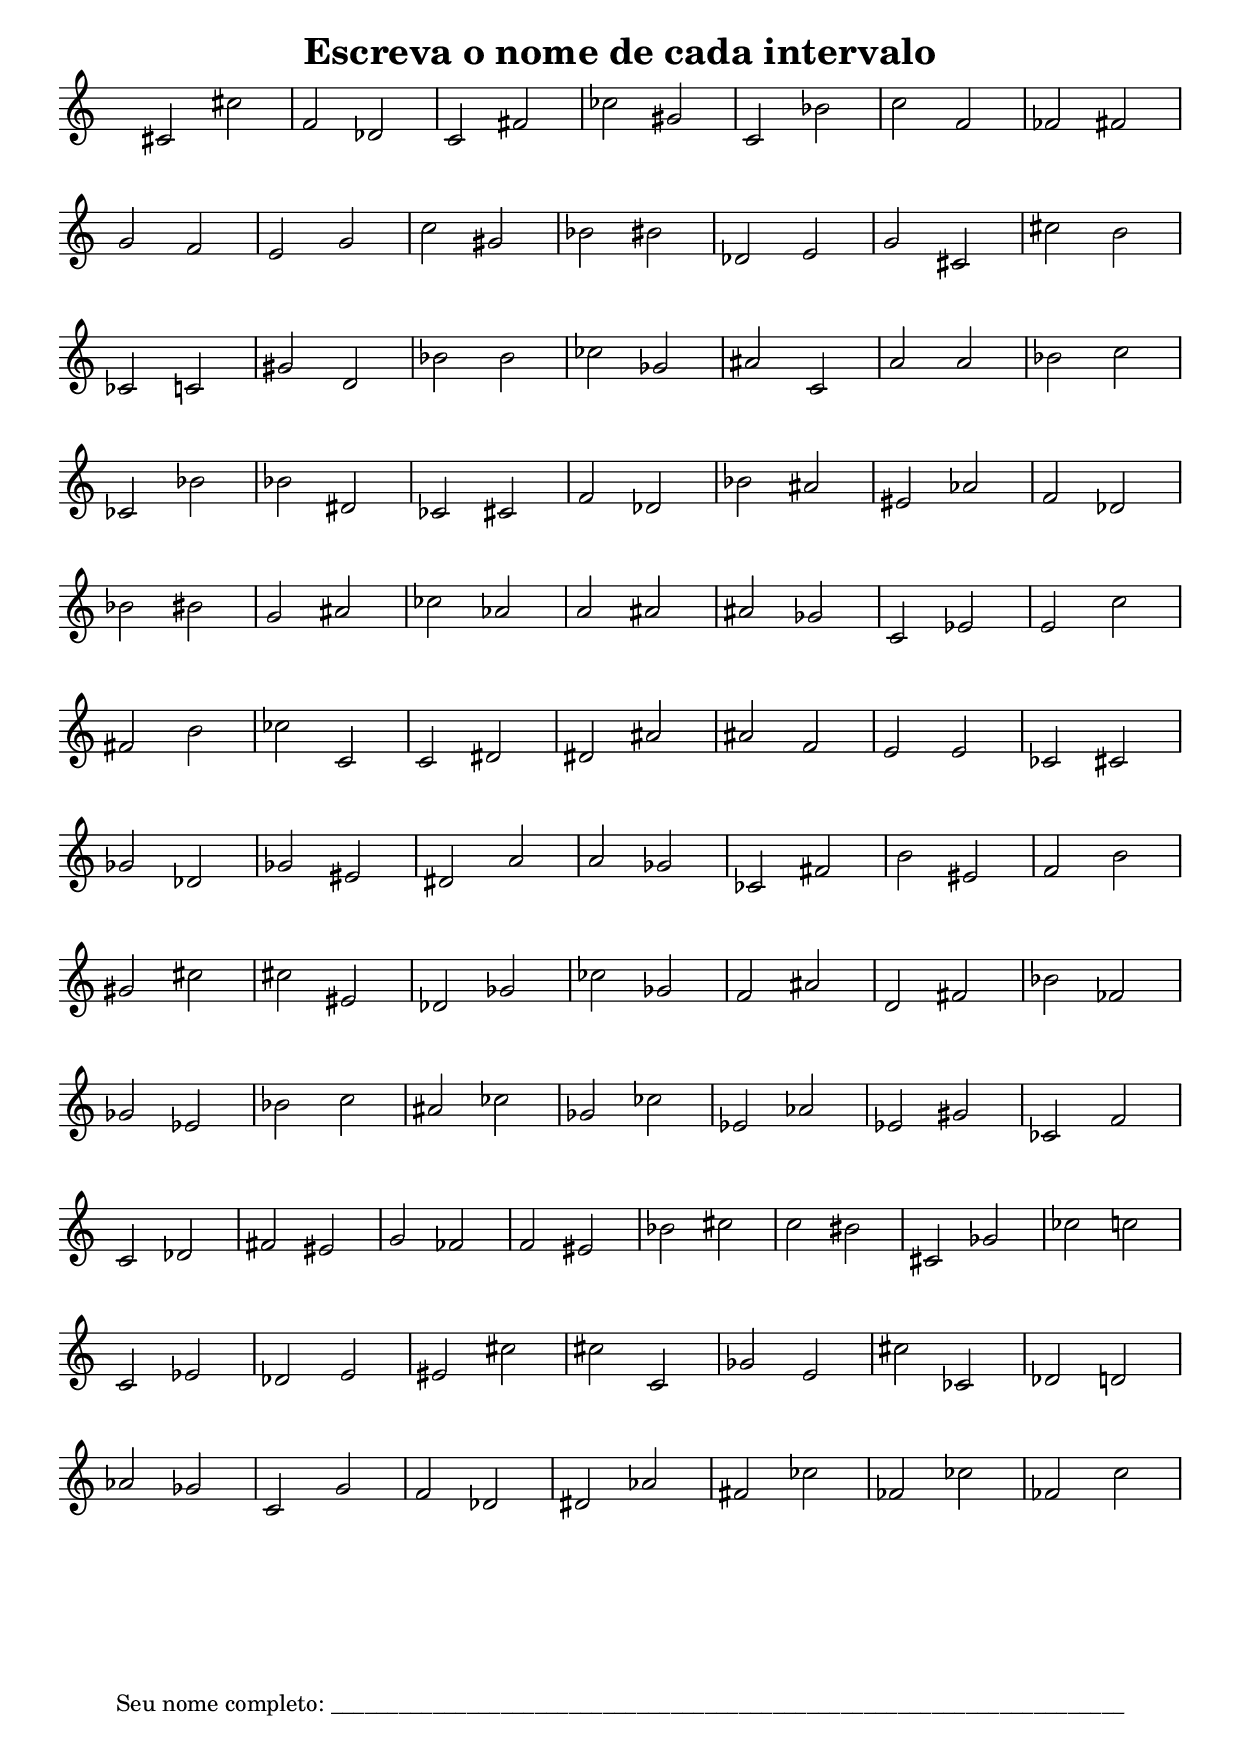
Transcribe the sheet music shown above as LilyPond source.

\header{
        title = "Escreva o nome de cada intervalo"
        %composer = ""

        %Sumir com a nota de rodapé
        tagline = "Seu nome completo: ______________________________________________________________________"
        %poet = ""
        %Se der algum erro, acrescentar o caractere espaço para recarregar a página:
        %...  
}

\paper {
        %paper-width = #100
        %paper-height = #100
        %bottom-margin = #0
        %top-margin = #0
        %left-margin = #20
        %right-margin = #0
        %inner-margin = #0
        %outer-margin = #0
}

\score {
  \new Staff 
        \with {
                %instrumentName = "Saxofone Soprano"
                %shortInstrumentName = "S sax"
        } <<
    \new Voice{

        %instrumento ocarina
        %\set midiInstrument = #"ocarina"
                
        %Compasso 4/4 aparece em fração e não a letra C
        %\numericTimeSignature        

        %remove a clave
        %\hide Staff.Clef
        %\override Staff.Clef.color = #white
        %\override Staff.Clef.layer = #-1

        %a linha abaixo oculta as barras
        %\override Score.BarLine.stencil = ##f
        %\hide Score.BarLine

        %a linha abaixo oculta o pentagrama
        %\override Staff.StaffSymbol.line-count = #0
        %\hide Staff.StaffSymbol
        
        %remove a formula de compasso
        \hide Staff.TimeSignature

        %Clave de percussão
        %\clef percussion
        %Clave de fá
        %\clef F

        %\relative c' {
         {

%Muda a figura da nota
%\improvisationOn

%a linha abaixo oculta a haste da nota
%\hideStem
%para desfazer basta usar
%\undoHideStem \hideStem

%Cor da Haste RGB
%\override Stem.color = #(rgb-color 0 0 1)

%Direção da Haste
%\stemUp
%\stemDown
%\stemNeutral

%Colcheias não se conectam
%\autoBeamOff
%\autoBeamOn

%Ocultar os números dos compassos a cada linha
%\hide Score.BarNumber

%Ocultar ou não as notas a partir do comando
%\hideNotes
%\unHideNotes

%\overrideTimeSignatureSettings
        %4/4        % timeSignatureFraction
        %1/4        % baseMomentFraction
        %#'(3 1)    % beatStructure
        %#'()       % beamExceptions

                \time 4/4

%Audios da Berklee sao 100bpm
%Andamento
%\tempo 4 = 117
 
%Tom da música
%\key f \major %\minor

%@@@@@@@@@@@@@@@@@@@@@@PRIMEIRA@@@@@@@@@@@@@@@@@@@@@@@@@@@@


% Compassos: 85. Notas: 170. Compasso: 4/4
cis'2 cis''2 
f'2 des'2 
c'2 fis'2 
ces''2 gis'2 
c'2 bes'2 
c''2 f'2 
fes'2 fis'2 
g'2 f'2 
e'2 g'2 
c''2 gis'2 
bes'2 bis'2 
des'2 e'2 
g'2 cis'2 
cis''2 b'2 
ces'2 c'2 
gis'2 d'2 
bes'2 bes'2 
ces''2 ges'2 
ais'2 c'2 
a'2 a'2 
bes'2 c''2 
ces'2 bes'2 
bes'2 dis'2 
ces'2 cis'2 
f'2 des'2 
bes'2 ais'2 
eis'2 aes'2 
f'2 des'2 
bes'2 bis'2 
g'2 ais'2 
ces''2 aes'2 
a'2 ais'2 
ais'2 ges'2 
c'2 ees'2 
e'2 c''2 
fis'2 b'2 
ces''2 c'2 
c'2 dis'2 
dis'2 ais'2 
ais'2 f'2 
e'2 e'2 
ces'2 cis'2 
ges'2 des'2 
ges'2 eis'2 
dis'2 a'2 
a'2 ges'2 
ces'2 fis'2 
b'2 eis'2 
f'2 b'2 
gis'2 cis''2 
cis''2 eis'2 
des'2 ges'2 
ces''2 ges'2 
f'2 ais'2 
d'2 fis'2 
bes'2 fes'2 
ges'2 ees'2 
bes'2 c''2 
ais'2 ces''2 
ges'2 ces''2 
ees'2 aes'2 
ees'2 gis'2 
ces'2 f'2 
c'2 des'2 
fis'2 eis'2 
g'2 fes'2 
f'2 eis'2 
bes'2 cis''2 
c''2 bis'2 
cis'2 ges'2 
ces''2 c''2 
c'2 ees'2 
des'2 e'2 
eis'2 cis''2 
cis''2 c'2 
ges'2 e'2 
cis''2 ces'2 
des'2 d'2 
aes'2 ges'2 
c'2 g'2 
f'2 des'2 
dis'2 aes'2 
fis'2 ces''2 
fes'2 ces''2 
fes'2 c''2 






%\bar "||"

\compressMMRests {
    %\override MultiMeasureRest.expand-limit = #1
    %R1*2 | R1*5 | R1*9
    %R1*21
}
\break

        }
        \addlyrics{
                %Alinhamento do texto:
                %\override LyricText.self-alignment-X = #LEFT

                %_ _ _ _ _ _ _ _ _ _ _ _ _ _ _ _ _ _ _ _
                %Me_a -- ju -- da_a te co -- nhecer_...
                %"1" "2" "3" "4" "1" "2" "3" "4" "1" "2" "3" "4" "1" "2" "3" "4"
                %Dó Ré Mi Fá Sol Lá Si
                %"Dó" "Dó♯" "Ré" "Ré♯" "Mi" "Fá" "Fá♯" "Sol" "Sol♯" "Lá" "Lá♯" "Si" "Dó"
                %"Mi" "Mi♭" "Ré" "Ré♭" "Dó" "Si" "Si♭" "Lá" "Lá♭" "Sol" "Sol♭" "Fá" "Mi"
                %"Sol" "Sol♭" "Fá" "Mi" "Mi♭" "Ré" "Ré♭" "Dó" "Si" "Si♭" "Lá" "Lá♭" "Sol"
                %"Dó" "Ré" "Mi" "Fá♯" "Sol♯" "Lá♯" "Dó"
                %"Mi" "Fá"  "Sol"  "Lá"  "Si" "Dó" "Ré" "Mi" "Fá"  "Sol"  "Lá"  "Si" "Dó" "Ré" "Mi" "Fá"  "Sol"  "Lá"
                %"Dó" "Ré" "Mi" "Fá"  "Sol" "Lá"  "Si" "Dó" "Ré" "Mi" "Fá"  "Sol" "Lá"  "Si" "Dó" "Ré" "Mi" 
                
    }

    }

%\new Staff
    %\new Voice {
        
    %instrumento ocarina
    %\set midiInstrument = #"ocarina"
    %Compasso 4/4 aparece em fração e não a letra C
    %\numericTimeSignature    
    %remove a clave
    %\override Staff.Clef.color = #white
    %\override Staff.Clef.layer = #-1
    %a linha abaixo oculta as barras
    %\override Score.BarLine.stencil = ##f
    %a linha abaixo oculta o pentagrama
    %\override Staff.StaffSymbol.line-count = #0
    %remove a formula de compasso
    %\hide Staff.TimeSignature
    %Clave de percussão
    %\clef percussion
    %Clave de fá
    %\clef F
        
    %\relative c''{
    %  {
        
%Muda a figura da nota
%\improvisationOn
%a linha abaixo oculta a haste da nota
%\hide Stem
%para desfazer basta usar
%\undo \hide Stem
%Direção da Haste
%\stemUp 
%\stemDown 
%\stemNeutral
%Colcheias não se ligam
%\autoBeamOff
%Ocultar os números dos compassos
%a cada linha
%\hide Score.BarNumber
%Ocultar ou não as notas a partir do comando
%\hideNotes 
%\unHideNotes 

%\key g \major

%@@@@@@@@@@@@@@@@@@SEGUNDA@@@@@@@@@@@@@@@@@@@@@@@@@@@@@@@@@@@@@@@@@
        %\time 4/4



%\set midiInstrument = #"woodblock"

%a'4 r4 c'4 r4
%a'4 c'4 c'4 c'4
%\break

%a'4 c'4 c'4 c'4 
%a'4 c'4 c'4 c'4
%a'4 c'4 c'4 c'4 
%a'4 c'4 c'4 c'4
%\break


    % }
    % }

  >>

        %gera PDF
        \layout {
                indent = #0
                %line-width = #200
                %ragged-last = #0
                \context{
                        \Score
                        %mudar o espaco entre as notas sem letra
                        %Valores maiores de ly:make-moment produzirão músicas menores.. e 1/4 é maior que 1/16
                        \override SpacingSpanner.base-shortest-duration = #(ly:make-moment 1/16)
                        %\override SpacingSpanner.uniform-stretching = ##t

                        %abaixo tira a contagem de compassos (Dentro de \Score !!!!)
                        \omit BarNumber                        

                        %aumentar este número caso as palavras estejam muito próximas
                        %\Lyrics
                        %\override LyricSpace.minimum-distance = #6.0

                }
        }

        %gera o audio
        \midi{
                %\context{
                                        %\Staff
                                        %\remove "Staff_performer"
                        %\Score
                                %midiMinimumVolume = #1.9
                                %midiMaximumVolume = #2.0
                %}
                                \context {
                                      \Staff
                                      \remove "Staff_performer"
                            }
                            \context {
                                      \Voice
                                      \consists "Staff_performer"
                            }
       }

}
%Frescobaldi = IDE do Lilypond

%a4-ais4-aes4-b4-bis4-bes4-c'4-cis'4-ces'4-d'4-dis'4-des'4-e'4-eis'4-ees'4-f'4-fis'4-fes'4-g'4-gis'4-ges'4-a'4-ais'4-aes'4-b'4-bis'4-bes'4-c''4-cis''4-ces''4-d''4-dis''4-des''4-e''4-eis''4-ees''4-f''4-fis''4-fes''4-g''4-gis''4-ges''4-a''4-ais''4-aes''4-b''4-bis''4-bes''4-c'''4-cis'''4-ces'''4
%c,4-cis,4-ces,4-d,4-dis,4-des,4-e,4-eis,4-ees,4-f,4-fis,4-fes,4-g,4-gis,4-ges,4-a,4-ais,4-aes,4-b,4-bis,4-bes,4-c4-cis4-ces4-d4-dis4-des4-e4-eis4-ees4-f4-fis4-fes4-g4-gis4-ges4-a4-ais4-aes4-b4-bis4-bes4-c'4-cis'4-ces'4-d'4-dis'4-des'4-e'4-eis'4-ees'4

%a4-ais4-aes4-b4-bes4-c'4-cis'4-d'4-dis'4-des'4-e'4-ees'4-f'4-fis'4-g'4-gis'4-ges'4-a'4-ais'4-aes'4-b'4-bes'4-c''4-cis''4-d''4-dis''4-des''4-e''4-ees''4-f''4-fis''4-g''4-gis''4-ges''4-a''4-ais''4-aes''4-b''4-bes''4-c'''4-cis'''4
%c,4-cis,4-d,4-dis,4-des,4-e,4-ees,4-f,4-fis,4-g,4-gis,4-ges,4-a,4-ais,4-aes,4-b,4-bes,4-c4-cis4-d4-dis4-des4-e4-ees4-f4-fis4-g4-gis4-ges4-a4-ais4-aes4-b4-bes4-c'4-cis'4-d'4-dis'4-des'4-e'4-ees'4

%Clave de Sol
%aes2-ais2-bes2-bis2-c'2-b2-ces'2-cis'2-des'2-dis'2-ees'2-eis'2-f'2-e'2-fes'2-fis'2-ges'2-gis'2-aes'2-ais'2-bes'2-b'2-ces''2-bis'2-c''2-cis''2-des''2-dis''2-ees''2-eis''2-f''2-e''2-fes''2-fis''2-ges''2-gis''2-aes''2-ais''2-bes''2-bis''2-c'''2-b''2-ces'''2-cis'''2
%a4-ais4-aes4-b4-bis4-bes4-c'4-cis'4-ces'4-d'4-dis'4-des'4-e'4-eis'4-ees'4-f'4-fis'4-fes'4-g'4-gis'4-ges'4-a'4-ais'4-aes'4-b'4-bis'4-bes'4-c''4-cis''4-ces''4-d''4-dis''4-des''4-e''4-eis''4-ees''4-f''4-fis''4-fes''4-g''4-gis''4-ges''4-a''4-ais''4-aes''4-b''4-bis''4-bes''4-c'''4-cis'''4-ces'''4

%Clave de Fá
%c,2-ces,2-cis,2-des,2-dis,2-ees,2-eis,2-f,2-e,2-fes,2-fis,2-ges,2-gis,2-aes,2-ais,2-bes,2-bis,2-c2-b,2-ces2-cis2-des2-dis2-ees2-eis2-f2-e2-fes2-fis2-ges2-gis2-aes2-ais2-bes2-bis2-c'2-b2-ces'2-cis'2-des'2-dis'2-ees'2-eis'2-e'2
%c,4-d,4-e,4-f,4-g,4-a,4-b,4-c4-d4-e4-f4-g4-a4-b4-c'4-d'4-e'4

%Notas naturais no violão
%e4-f4-g4-a4-b4-c'4-d'4-e'4-f'4-g'4-a'4-b'4-c''4-d''4-e''4-f''4-g''4-a''4

%Notas com acidentes no violão e notas naturais
%e4-f4-fis4-g4-gis4-ges4-a4-ais4-aes4-b4-bes4-c'4-cis'4-d'4-dis'4-des'4-e'4-ees'4-f'4-fis'4-g'4-gis'4-ges'4-a'4-ais'4-aes'4-b'4-bes'4-c''4-cis''4-d''4-dis''4-des''4-e''4-ees''4-f''4-fis''4-g''4-gis''4-ges''4-a''4-ais''4-aes''4

%Apenas acidentes no violão
%fis4-gis4-ges4-ais4-aes4-bes4-cis'4-dis'4-des'4-ees'4-fis'4-gis'4-ges'4-ais'4-aes'4-bes'4-cis''4-dis''4-des''4-ees''4-fis''4-gis''4-ges''4-ais''4-aes''4
